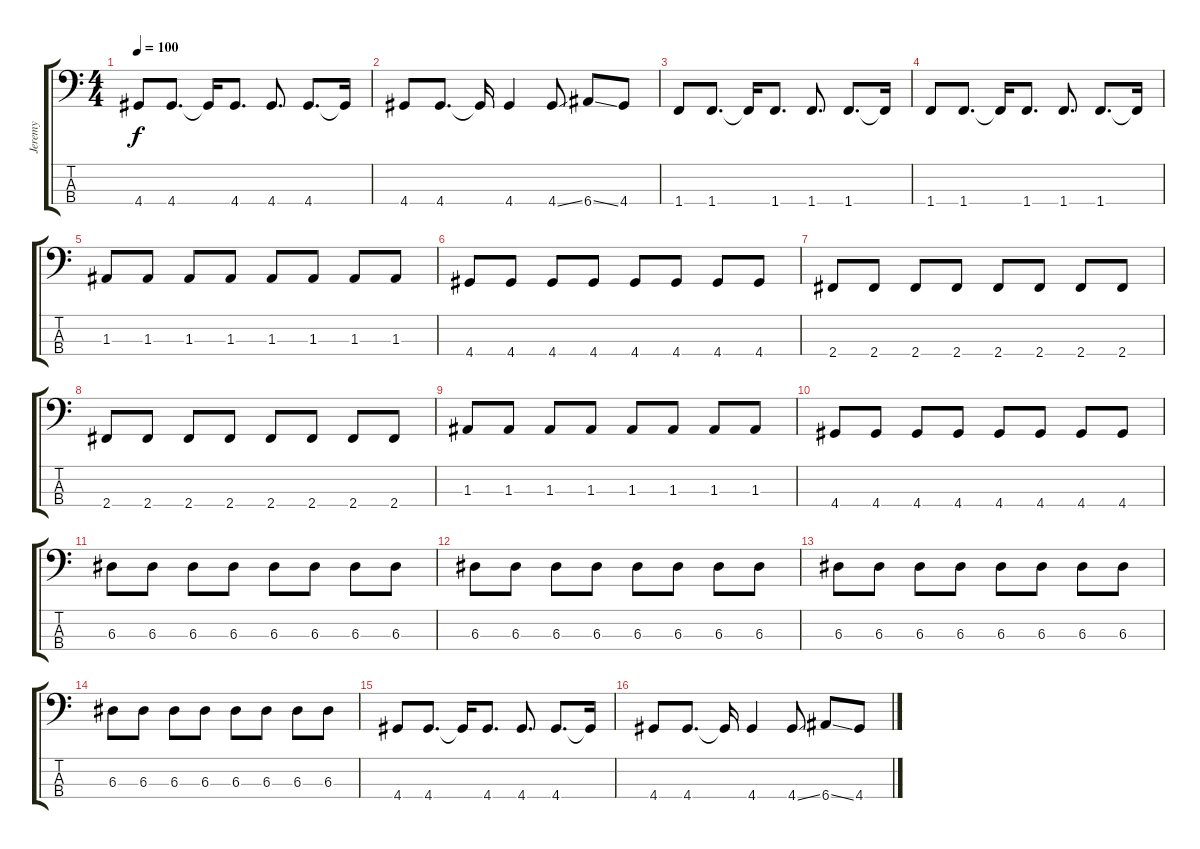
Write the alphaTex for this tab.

\track ("Jeremy" "Jeremy") {instrument electricbassfinger}
\staff {score tabs}
\tuning (G2 D2 A1 E1) {hide}
\ts (4 4)
\tempo 100
\clef f4
\ks c
4.4.8{dy f} 4.4.8{d} 4.4{t}.16 4.4.8{d} 4.4.8{d} 4.4.8{d} 4.4{t}.16 |
4.4.8 4.4.8{d} 4.4{t}.16 4.4.4 4.4{ss}.8 6.4{ss}.8 4.4.8 |
1.4.8 1.4.8{d} 1.4{t}.16 1.4.8{d} 1.4.8{d} 1.4.8{d} 1.4{t}.16 |
1.4.8 1.4.8{d} 1.4{t}.16 1.4.8{d} 1.4.8{d} 1.4.8{d} 1.4{t}.16 |
1.3.8 1.3.8 1.3.8 1.3.8 1.3.8 1.3.8 1.3.8 1.3.8 |
4.4.8 4.4.8 4.4.8 4.4.8 4.4.8 4.4.8 4.4.8 4.4.8 |
2.4.8 2.4.8 2.4.8 2.4.8 2.4.8 2.4.8 2.4.8 2.4.8 |
2.4.8 2.4.8 2.4.8 2.4.8 2.4.8 2.4.8 2.4.8 2.4.8 |
1.3.8 1.3.8 1.3.8 1.3.8 1.3.8 1.3.8 1.3.8 1.3.8 |
4.4.8 4.4.8 4.4.8 4.4.8 4.4.8 4.4.8 4.4.8 4.4.8 |
6.3.8 6.3.8 6.3.8 6.3.8 6.3.8 6.3.8 6.3.8 6.3.8 |
6.3.8 6.3.8 6.3.8 6.3.8 6.3.8 6.3.8 6.3.8 6.3.8 |
6.3.8 6.3.8 6.3.8 6.3.8 6.3.8 6.3.8 6.3.8 6.3.8 |
6.3.8 6.3.8 6.3.8 6.3.8 6.3.8 6.3.8 6.3.8 6.3.8 |
4.4.8 4.4.8{d} 4.4{t}.16 4.4.8{d} 4.4.8{d} 4.4.8{d} 4.4{t}.16 |
4.4.8 4.4.8{d} 4.4{t}.16 4.4.4 4.4{ss}.8 6.4{ss}.8 4.4.8
